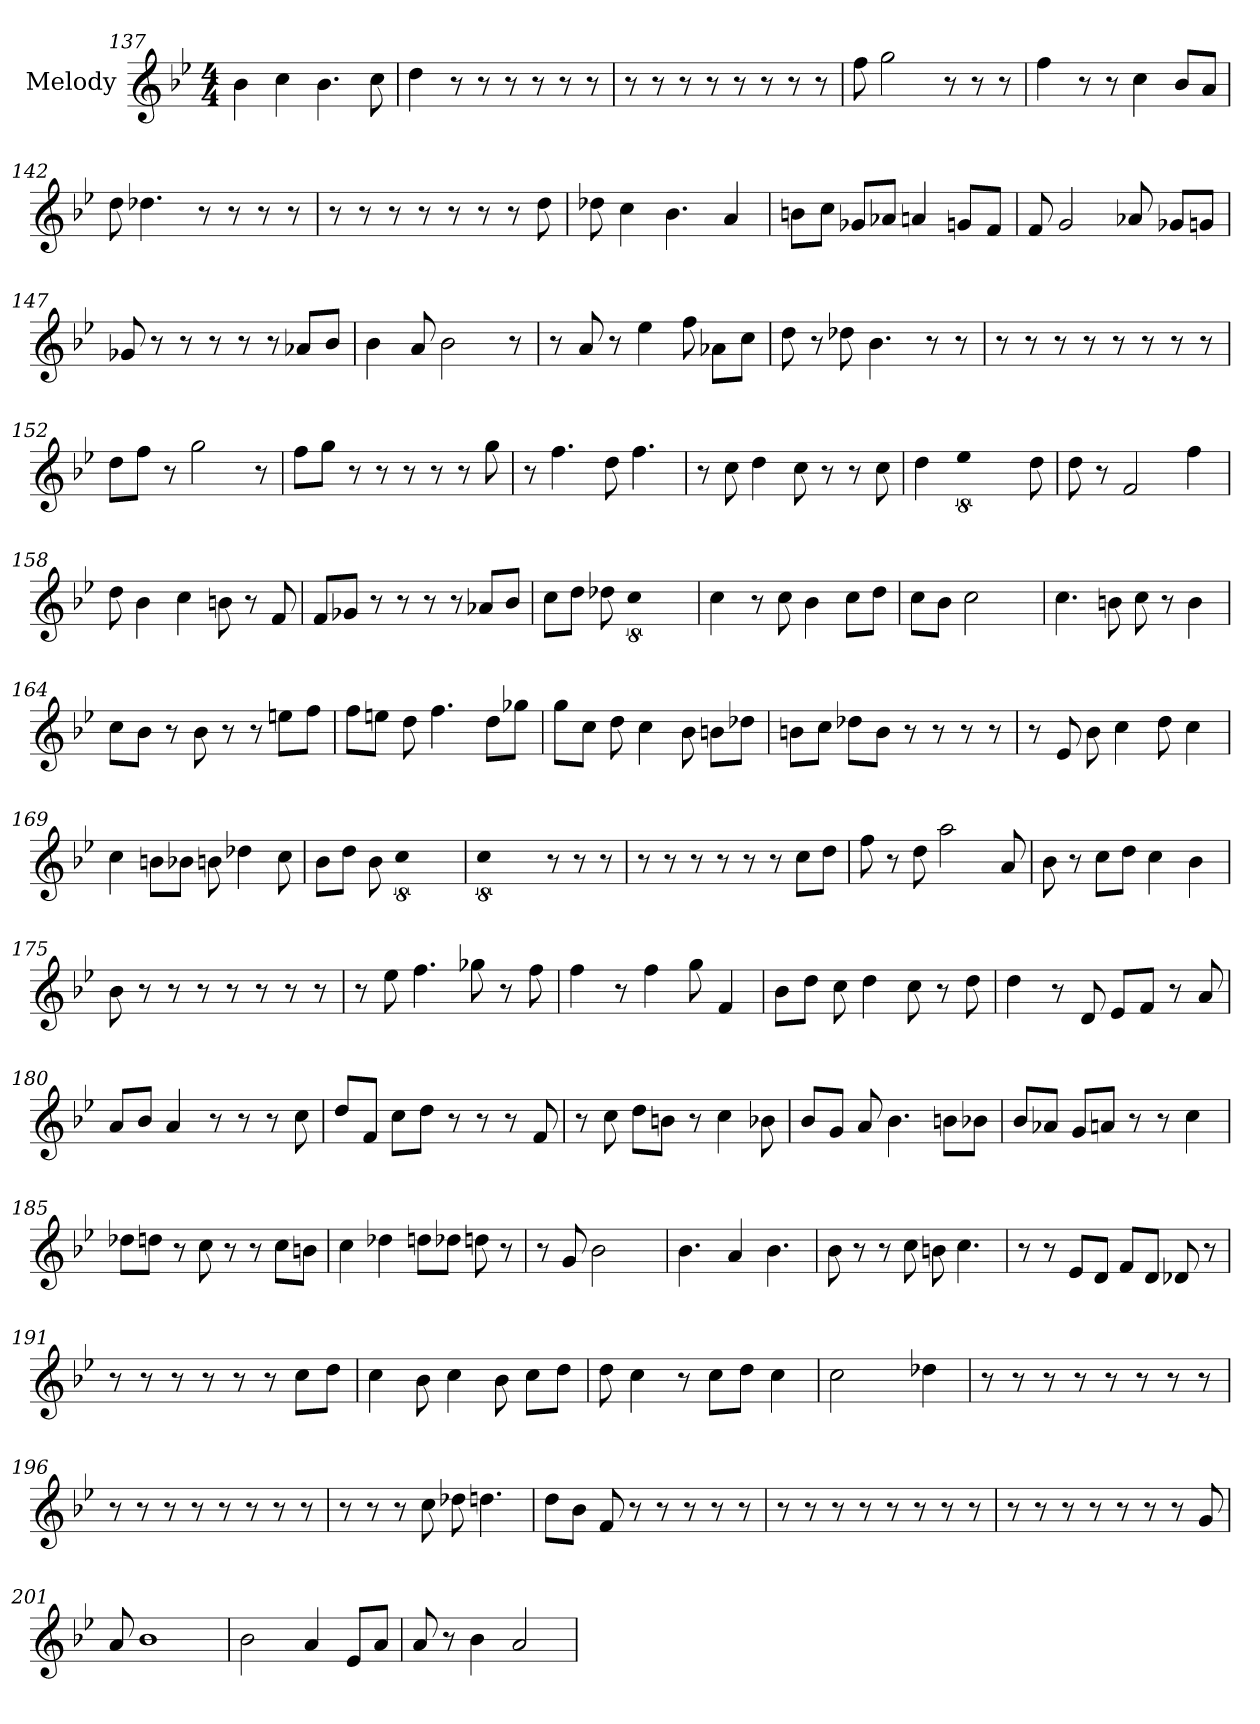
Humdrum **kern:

**kern
*part1
*staff1
*I"Melody
*clefG2
*k[b-e-]
*B-:
*M4/4
=137
4b-
4cc
4.b-
8cc
=138
4dd
8r
8r
8r
8r
8r
8r
=139
8r
8r
8r
8r
8r
8r
8r
8r
=140
8ff
2gg
8r
8r
8r
=141
4ff
8r
8r
4cc
8b-/L
8a/J
=142
8dd
4.dd-
8r
8r
8r
8r
=143
8r
8r
8r
8r
8r
8r
8r
8dd
=144
8dd-
4cc
4.b-
4a
=145
8b\L
8cc\J
8g-/L
8a-/J
4a
8g/L
8f/J
=146
8f
2g
8a-
8g-/L
8g/J
=147
8g-
8r
8r
8r
8r
8r
8a-/L
8b-/J
=148
4b-
8a
2b-
8r
=149
8r
8a
8r
4ee-
8ff
8a-\L
8cc\J
=150
8dd
8r
8dd-
4.b-
8r
8r
=151
8r
8r
8r
8r
8r
8r
8r
8r
=152
8dd\L
8ff\J
8r
2gg
8r
=153
8ff\L
8gg\J
8r
8r
8r
8r
8r
8gg
=154
8r
4.ff
8dd
4.ff
=155
8r
8cc
4dd
8cc
8r
8r
8cc
=156
4dd
!LO:N:vis=2
8%5ee-
8dd
=157
8dd
8r
2f
4ff
=158
8dd
4b-
4cc
8b
8r
8f
=159
8f/L
8g-/J
8r
8r
8r
8r
8a-/L
8b-/J
=160
8cc\L
8dd\J
8dd-
!LO:N:vis=2
8%5cc
=161
4cc
8r
8cc
4b-
8cc\L
8dd\J
=162
8cc\L
8b-\J
!LO:N:vis=2
2.cc
=163
4.cc
8b
8cc
8r
4b
=164
8cc\L
8b-\J
8r
8b-
8r
8r
8ee\L
8ff\J
=165
8ff\L
8ee\J
8dd
4.ff
8dd\L
8gg-\J
=166
8gg\L
8cc\J
8dd
4cc
8b-
8b\L
8dd-\J
=167
8b\L
8cc\J
8dd-\L
8b\J
8r
8r
8r
8r
=168
8r
8e-
8b-
4cc
8dd
4cc
=169
4cc
8b\L
8b-\J
8b
4dd-
8cc
=170
8b-\L
8dd\J
8b-
!LO:N:vis=2
8%5cc
=171
!LO:N:vis=2
8%5cc
8r
8r
8r
=172
8r
8r
8r
8r
8r
8r
8cc\L
8dd\J
=173
8ff
8r
8dd
2aa
8a
=174
8b-
8r
8cc\L
8dd\J
4cc
4b-
=175
8b-
8r
8r
8r
8r
8r
8r
8r
=176
8r
8ee-
4.ff
8gg-
8r
8ff
=177
4ff
8r
4ff
8gg
4f
=178
8b-\L
8dd\J
8cc
4dd
8cc
8r
8dd
=179
4dd
8r
8d
8e-/L
8f/J
8r
8a
=180
8a/L
8b-/J
4a
8r
8r
8r
8cc
=181
8dd/L
8f/J
8cc\L
8dd\J
8r
8r
8r
8f
=182
8r
8cc
8dd\L
8b\J
8r
4cc
8b-
=183
8b-/L
8g/J
8a
4.b-
8b\L
8b-\J
=184
8b-/L
8a-/J
8g/L
8a/J
8r
8r
4cc
=185
8dd-\L
8dd\J
8r
8cc
8r
8r
8cc\L
8b\J
=186
4cc
4dd-
8dd\L
8dd-\J
8dd
8r
=187
8r
8g
!LO:N:vis=2
2.b-
=188
4.b-
4a
4.b-
=189
8b-
8r
8r
8cc
8b
4.cc
=190
8r
8r
8e-/L
8d/J
8f/L
8d/J
8d-
8r
=191
8r
8r
8r
8r
8r
8r
8cc\L
8dd\J
=192
4cc
8b-
4cc
8b-
8cc\L
8dd\J
=193
8dd
4cc
8r
8cc\L
8dd\J
4cc
=194
!LO:N:vis=2
2.cc
4dd-
=195
8r
8r
8r
8r
8r
8r
8r
8r
=196
8r
8r
8r
8r
8r
8r
8r
8r
=197
8r
8r
8r
8cc
8dd-
4.dd
=198
8dd\L
8b-\J
8f
8r
8r
8r
8r
8r
=199
8r
8r
8r
8r
8r
8r
8r
8r
=200
8r
8r
8r
8r
8r
8r
8r
8g
=201
8a
!LO:N:vis=1
2..b-
=202
2b-
4a
8e-/L
8a/J
=203
8a
8r
4b-
2a
=
*-
